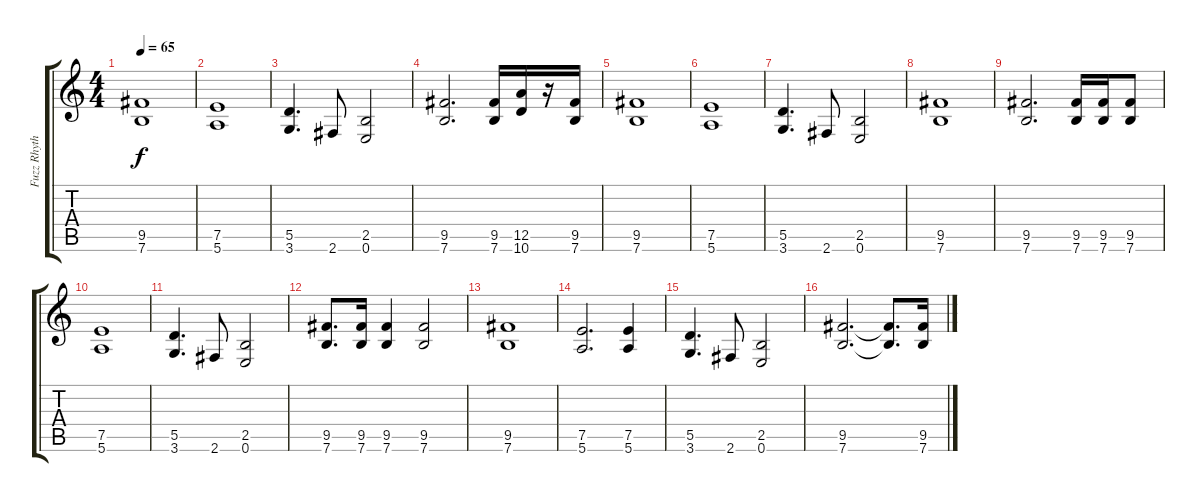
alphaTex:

\track ("Fuzz Rhythm" "Fuzz Rhyth") {instrument distortionguitar}
\staff {score tabs}
\tuning (E4 B3 G3 D3 A2 E2) {hide}
\ts (4 4)
\tempo 65
\clef g2
\ks c
(9.5 7.6).1{dy f} |
(7.5 5.6).1 |
(5.5 3.6).4{d} 2.6.8 (2.5 0.6).2 |
(9.5 7.6).2{d} (9.5 7.6).16 (12.5 10.6).16 r.16 (9.5 7.6).16 |
(9.5 7.6).1 |
(7.5 5.6).1 |
(5.5 3.6).4{d} 2.6.8 (2.5 0.6).2 |
(9.5 7.6).1 |
(9.5 7.6).2{d} (9.5 7.6).16 (9.5 7.6).16 (9.5 7.6).8 |
(7.5 5.6).1 |
(5.5 3.6).4{d} 2.6.8 (2.5 0.6).2 |
(9.5 7.6).8{d} (9.5 7.6).16 (9.5 7.6).4 (9.5 7.6).2 |
(9.5 7.6).1 |
(7.5 5.6).2{d} (7.5 5.6).4 |
(5.5 3.6).4{d} 2.6.8 (2.5 0.6).2 |
(9.5 7.6).2{d} (9.5{t} 7.6{t}).8{d} (9.5 7.6).16
